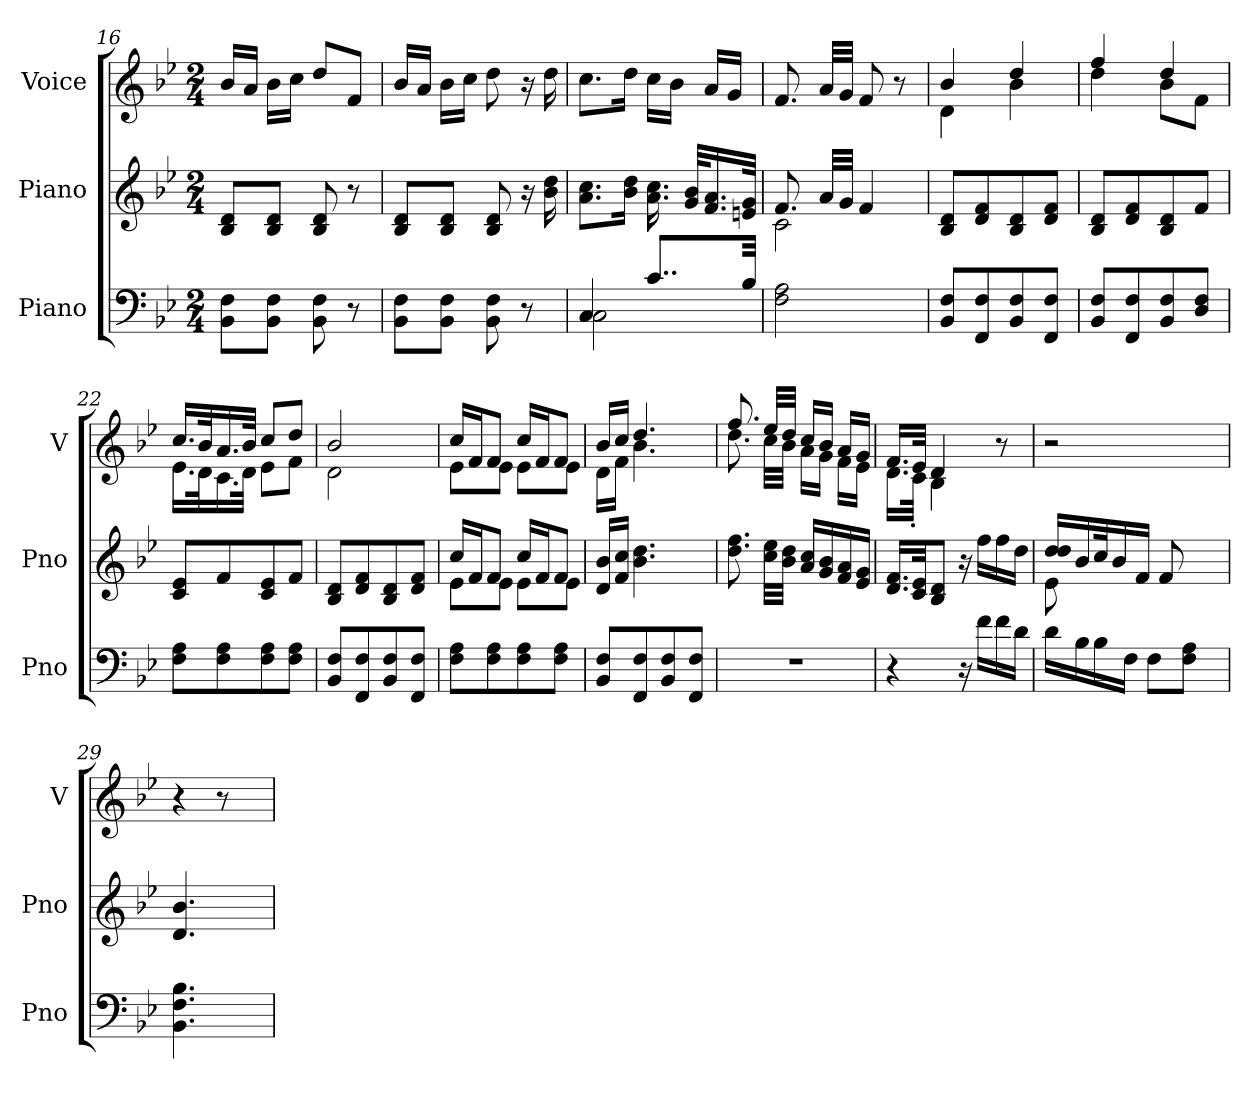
**kern	**kern	**kern
*part3	*part2	*part1
*staff3	*staff2	*staff1
*I"Piano	*I"Piano	*I"Voice
*I'Pno	*I'Pno	*I'V
*clefF4	*clefG2	*clefG2
*k[b-e-]	*k[b-e-]	*k[b-e-]
*M2/4	*M2/4	*M2/4
=16	=16	=16
8BB-\ 8F\L	8B-/ 8d/L	16b-/LL
.	.	16a/JJ
8BB-\ 8F\J	8B-/ 8d/J	16b-\LL
.	.	16cc\JJ
8BB-\ 8F\	8B-/ 8d/	8dd/L
8r	8r	8f/J
=17	=17	=17
8BB-\ 8F\L	8B-/ 8d/L	16b-/LL
.	.	16a/JJ
8BB-\ 8F\J	8B-/ 8d/J	16b-\LL
.	.	16cc\JJ
8BB-\ 8F\	8B-/ 8d/	8dd\
8r	16r	16r
.	16b-\ 16dd\	16dd\
=18	=18	=18
*^	*	*
4C/	2C\	8.a\ 8.cc\L	8.cc\L
.	.	16b-\ 16dd\Jk	16dd\Jk
8..c/L	.	16.a\ 16.cc\	16cc\LL
.	.	.	16b-\JJ
.	.	32g/ 32b-/KLL	.
.	.	16.f/ 16.a/	16a/LL
.	.	.	16g/JJ
32B-/Jkk	.	32en/ 32g/JJk	.
*v	*v	*	*
=19	=19	=19
*	*^	*
2F\ 2A\	8.f/	2c\	8.f/
.	32a/LLL	.	32a/LLL
.	32g/JJJ	.	32g/JJJ
.	4f/	.	8f/
.	.	.	8r
*	*v	*v	*
!!LO:PB:g=z
=20	=20	=20
*	*	*^
8BB-/ 8F/L	8B-/ 8d/L	4b-/	4d\
8FF/ 8F/	8d/ 8f/	.	.
8BB-/ 8F/	8B-/ 8d/	4dd/	4b-\
8FF/ 8F/J	8d/ 8f/J	.	.
=21	=21	=21	=21
8BB-/ 8F/L	8B-/ 8d/L	4ff/	4dd\
8FF/ 8F/	8d/ 8f/	.	.
8BB-/ 8F/	8B-/ 8d/	4dd/	8b-\L
8D/ 8F/J	8f/J	.	8f\J
=22	=22	=22	=22
8F\ 8A\L	8c/ 8e-/L	16.cc/LL	16.e-\LL
.	.	32b-/K	32d\K
8F\ 8A\	8f/	16.a/	16.c\
.	.	32b-/JJk	32d\JJk
8F\ 8A\	8c/ 8e-/	8cc/L	8e-\L
8F\ 8A\J	8f/J	8dd/J	8f\J
=23	=23	=23	=23
8BB-/ 8F/L	8B-/ 8d/L	2b-/	2d\
8FF/ 8F/	8d/ 8f/	.	.
8BB-/ 8F/	8B-/ 8d/	.	.
8FF/ 8F/J	8d/ 8f/J	.	.
=24	=24	=24	=24
*	*^	*	*
8F\ 8A\L	16cc/LL	8e-\L	16cc/LL	8e-\L
.	16f/J	.	16f/J	.
8F\ 8A\	8f/J	8e-\J	8f/J	8e-\J
8F\ 8A\	16cc/LL	8e-\L	16cc/LL	8e-\L
.	16f/J	.	16f/J	.
8F\ 8A\J	8f/J	8e-\J	8f/J	8e-\J
*	*v	*v	*	*
=25	=25	=25	=25
8BB-/ 8F/L	16d/ 16b-/LL	16b-/LL	16d\LL
.	16f/ 16cc/JJ	16cc/JJ	16f\JJ
8FF/ 8F/	4.b-\ 4.dd\	4.dd/	4.b-\
8BB-/ 8F/	.	.	.
8FF/ 8F/J	.	.	.
=26	=26	=26	=26
2r	8.dd\ 8.ff\	8.ff/	8.dd\
.	32cc\ 32ee-\LLL	32ee-/LLL	32cc\LLL
.	32b-\ 32dd\JJJ	32dd/JJJ	32b-\JJJ
.	16a/ 16cc/LL	16cc/LL	16a\LL
.	16g/ 16b-/	16b-/JJ	16g\JJ
.	16f/ 16a/	16a/LL	16f\LL
.	16e-/ 16g/JJ	16g/JJ	16e-\JJ
!!LO:LB:g=z	!!
=27	=27	=27	=27
4r	16.d/ 16.f/LL	16.f/LL	16.d\LL
.	32c/ 32e-/JK	32e-/JJk	32c'\JJk
.	8B-/ 8d/J	4d/	4B-\
16r	16r	.	.
16f\LL	16ff\LL	.	.
16f\	16ff\	8r	8ryy
16d\JJ	16dd\JJ	.	.
*	*	*v	*v
=28	=28	=28
*	*^	*
16d\LL	16dd/ 16dd/LL	8e-\	2r
16B-\	16b-/	.	.
16B-\	32cc/K	4.ryy	.
.	16b-/	.	.
16F\JJ	.	.	.
.	16f/JJ	.	.
8F\L	.	.	.
.	8f/	.	.
8F\ 8A\J	.	.	.
.	8ryy	.	.
32ryy	.	32ryy	32ryy
*	*v	*v	*
=29	=29	=29
4.BB-\ 4.F\ 4.B-\	4.d/ 4.b-/	4r
.	.	8r
8ryy	8ryy	8ryy
=	=	=
*-	*-	*-
